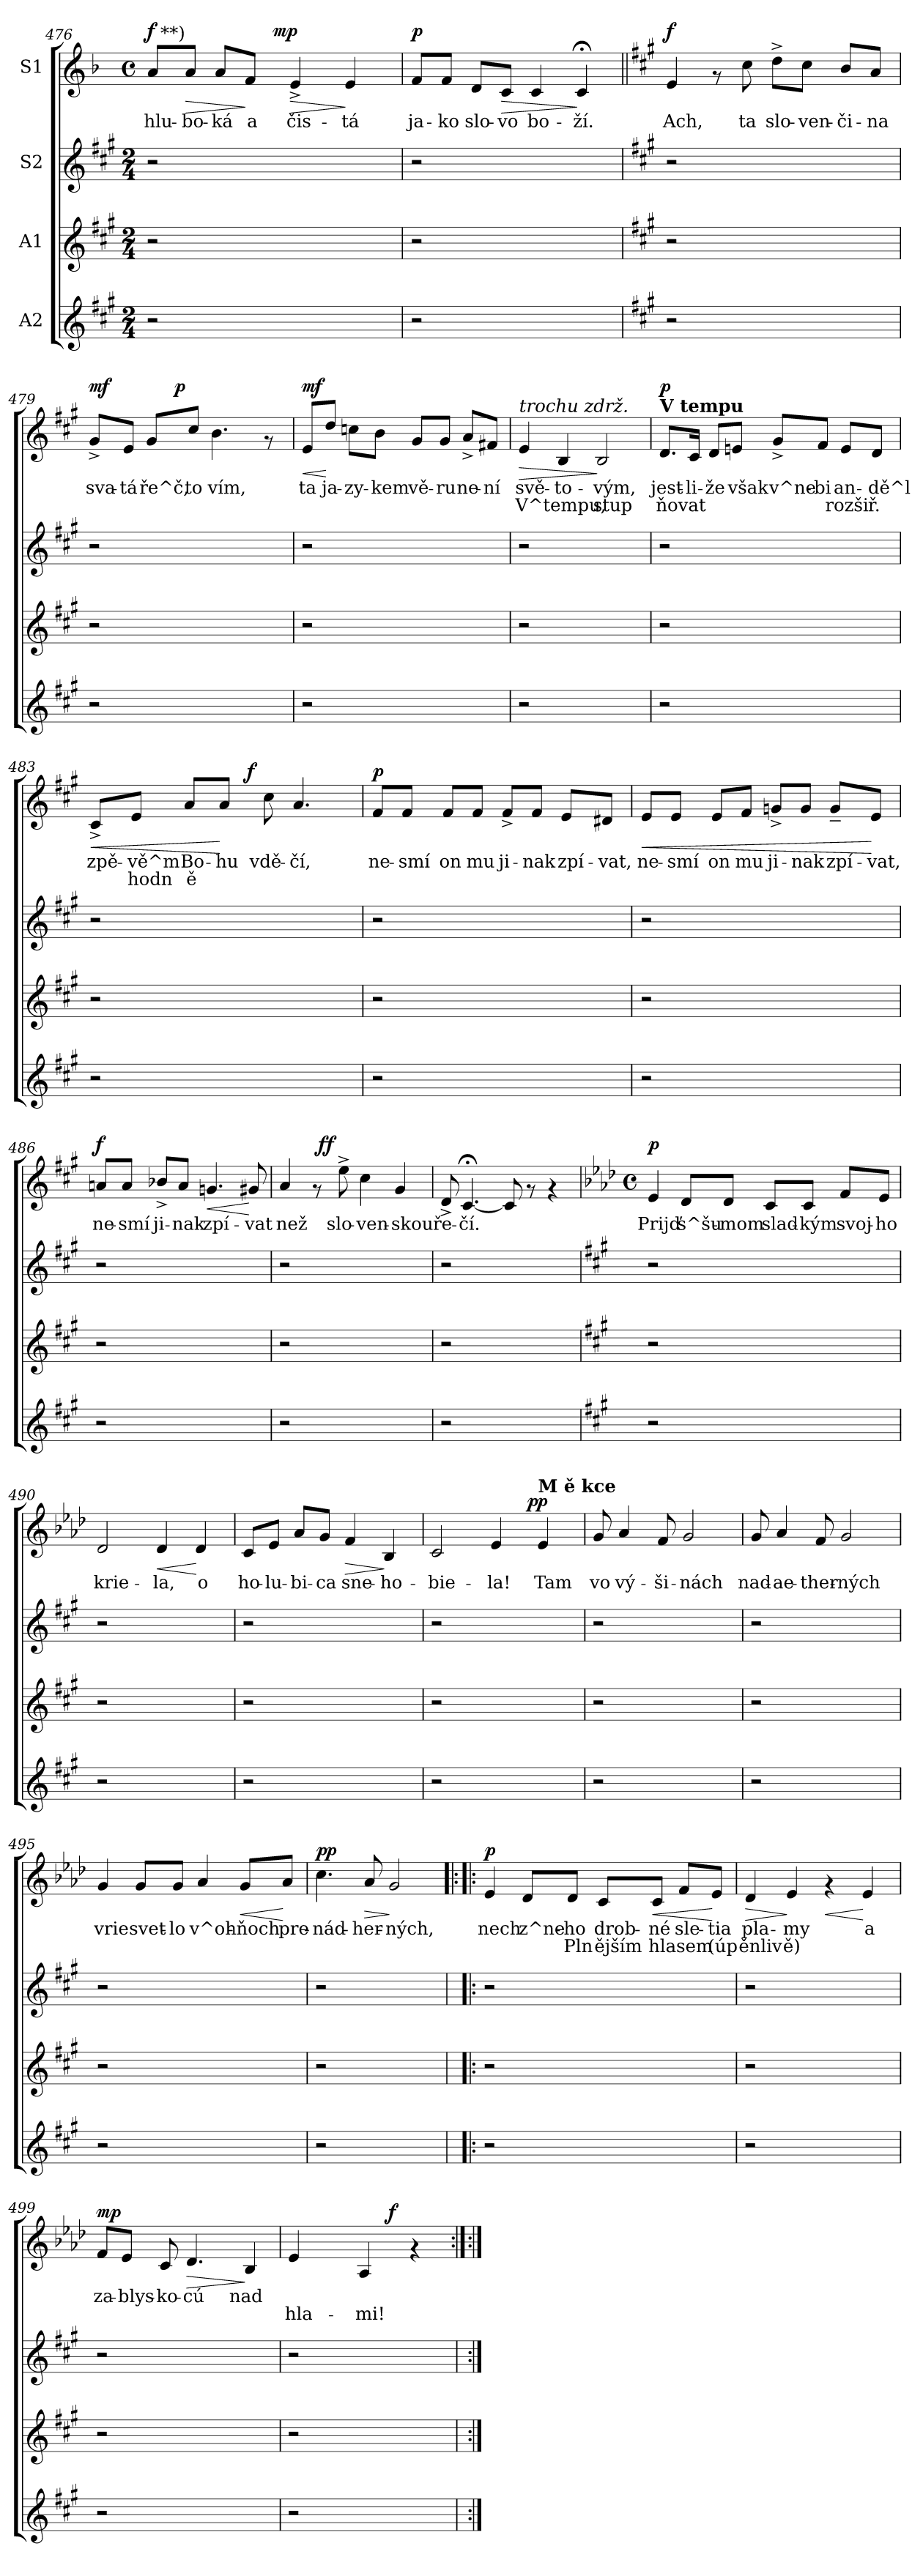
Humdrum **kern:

**kern	**kern	**kern	**kern	**text	**text	**dynam
*part4	*part3	*part2	*part1	*part1	*part1	*part1
*staff4	*staff3	*staff2	*staff1	*staff1	*staff1	*staff1
*I"A2	*I"A1	*I"S2	*I"S1	*	*	*
*clefG2	*clefG2	*clefG2	*clefG2	*	*	*
*k[f#c#g#]	*k[f#c#g#]	*k[f#c#g#]	*k[b-]	*	*	*
*A:	*A:	*A:	*F:	*	*	*
*M2/4	*M2/4	*M2/4	*M4/4	*	*	*
*	*	*	*met(c)	*	*	*
=476	=476	=476	=476	=476	=476	=476
!	!	!	!	!LO:LY:b:cj	!	!LO:DY:a
*	*	*	*^	*	*	*
*	*	*	*	*^	*	*	*
2r	2r	2r	8a/L	4ryy	32ryy	hlu-	.	f
!	!	!	!	!	!LO:TX:a:t=**)	!	!	!
.	.	.	.	.	2ryy	.	.	.
!	!	!	!	!	!	!LO:LY:b:cj	!	!LO:HP:b
.	.	.	8a/J	.	.	-bo-	.	>
!	!	!	!	!	!	!LO:LY:b:cj	!	!
.	.	.	8a/L	8ryy	.	-ká	.	.
!	!	!	!	!	!	!LO:LY:b:cj	!	!
.	.	.	8f/J	16ryy	.	a	.	]
.	.	.	.	64ryy	.	.	.	.
!	!	!	!	!	!	!	!	!LO:DY:a
.	.	.	.	2ryy	.	.	.	mp
!	!	!	!	!	!	!LO:LY:b:cj	!	!LO:HP:b
2ryy	2ryy	2ryy	4e^>/	.	.	čis-	.	>
.	.	.	.	.	4...ryy	.	.	.
!	!	!	!	!	!	!LO:LY:b:cj	!	!
.	.	.	4e/	.	.	-tá	.	]
.	.	.	.	32.ryy	.	.	.	.
=477	=477	=477	=477	=477	=477	=477	=477	=477
!	!	!	!LO:TX:a:i:t=zdrž.	!	!	!	!	!
!	!	!	!	!	!	!LO:LY:b:cj	!	!LO:DY:a
*	*	*	*v	*v	*v	*	*	*
2r	2r	2r	8f/L	ja-	.	p
!	!	!	!	!LO:LY:b:cj	!	!
.	.	.	8f/J	-ko	.	.
!	!	!	!	!LO:LY:b:cj	!	!
.	.	.	8d/L	slo-	.	.
!	!	!	!	!LO:LY:b:cj	!	!LO:HP:b
.	.	.	8c/J	-vo	.	>
!	!	!	!	!LO:LY:b:cj	!	!
2ryy	2ryy	2ryy	4c/	bo-	.	.
!	!	!	!	!LO:LY:b:cj	!	!
.	.	.	4c;</	-ží.	.	]
=478	=478	=478	=478||	=478||	=478||	=478||
*	*	*	*k[f#c#g#]	*	*	*
*	*	*	*A:	*	*	*
!	!	!	!	!LO:LY:b:cj	!	!LO:DY:a
2r	2r	2r	4e/	Ach,	.	f
.	.	.	8rf	.	.	.
!	!	!	!	!LO:LY:b:cj	!	!
.	.	.	8cc#\	ta	.	.
!	!	!	!	!LO:LY:b:cj	!	!
2ryy	2ryy	2ryy	8dd^>\L	slo-	.	.
!	!	!	!	!LO:LY:b:cj	!	!
.	.	.	8cc#\J	-ven-	.	.
!	!	!	!	!LO:LY:b:cj	!	!
.	.	.	8b/L	-či-	.	.
!	!	!	!	!LO:LY:b:cj	!	!
.	.	.	8a/J	-na	.	.
=479	=479	=479	=479	=479	=479	=479
!	!	!	!	!LO:LY:b:cj	!	!LO:DY:a
*	*	*	*^	*	*	*
2r	2r	2r	8g#^>/L	4ryy	sva-	.	mf
!	!	!	!	!	!LO:LY:b:cj	!	!
.	.	.	8e/J	.	-tá	.	.
!	!	!	!	!	!LO:LY:b:cj	!	!
.	.	.	8g#/L	16.ryy	ře^č,	.	.
!	!	!	!	!	!	!	!LO:DY:a
.	.	.	.	2ryy	.	.	p
!	!	!	!	!	!LO:LY:b:cj	!	!
.	.	.	8cc#/J	.	to	.	.
!	!	!	!	!	!LO:LY:b:cj	!	!
2ryy	2ryy	2ryy	4.b\	.	vím,	.	.
.	.	.	.	8ryy	.	.	.
.	.	.	8rf	.	.	.	.
.	.	.	.	32ryy	.	.	.
=480	=480	=480	=480	=480	=480	=480	=480
!	!	!	!	!	!LO:LY:b:cj	!	!LO:HP:b
!	!	!	!	!	!	!	!LO:DY:n=1:a
*	*	*	*v	*v	*	*	*
2r	2r	2r	8e/L	ta	.	< mf
!	!	!	!	!LO:LY:b:cj	!	!
.	.	.	8dd/J	ja-	.	[
!	!	!	!	!LO:LY:b:cj	!	!
.	.	.	8ccn\L	-zy-	.	.
!	!	!	!	!LO:LY:b:cj	!	!
.	.	.	8b\J	-kem	.	.
!	!	!	!	!LO:LY:b:cj	!	!
2ryy	2ryy	2ryy	8g#/L	vě-	.	.
!	!	!	!	!LO:LY:b:cj	!	!
.	.	.	8g#/J	-ru	.	.
!	!	!	!	!LO:LY:b:cj	!	!
.	.	.	8a^>/L	ne-	.	.
!	!	!	!	!LO:LY:b:cj	!	!
.	.	.	8f#X/J	-ní	.	.
!!LO:PB:g=z
=481	=481	=481	=481	=481	=481	=481
!	!	!	!LO:TX:a:i:t=trochu zdrž.	!	!	!
!	!	!	!	!LO:LY:b:cj	!LO:LY:b:cj	!LO:HP:b
2r	2r	2r	4e/	svě-	-V^tempu,	>
!	!	!	!	!LO:LY:b:cj	!LO:LY:b:cj	!
.	.	.	4B/	to-	-	.
!	!	!	!	!LO:LY:b:cj	!LO:LY:b:cj	!
2ryy	2ryy	2ryy	2B/	vým,	stup	]
=482	=482	=482	=482	=482	=482	=482
!	!	!	!LO:TX:a:B:t=V tempu	!	!	!
!	!	!	!	!LO:LY:b:cj	!LO:LY:b:cj	!LO:DY:a
2r	2r	2r	8.d/L	jest-	-ňovat-	p
!	!	!	!	!LO:LY:b:cj	!LO:LY:b:cj	!
.	.	.	16c#/Jk	-li-	--	.
!	!	!	!	!LO:LY:b:cj	!LO:LY:b:cj	!
.	.	.	8d/L	-že	-	.
!	!	!	!	!LO:LY:b:cj	!LO:LY:b:cj	!
.	.	.	8en/J	-však	-	.
!	!	!	!	!LO:LY:b:cj	!LO:LY:b:cj	!
2ryy	2ryy	2ryy	8g#^>/L	-v^ne-	--	.
!	!	!	!	!LO:LY:b:cj	!LO:LY:b:cj	!
.	.	.	8f#/J	-bi	-	.
!	!	!	!	!LO:LY:b:cj	!LO:LY:b:cj	!
.	.	.	8e/L	-an-	-rozši	.
!	!	!	!	!LO:LY:b:cj	!LO:LY:b:cj	!
.	.	.	8d/J	dě^l	ř.-	.
=483	=483	=483	=483	=483	=483	=483
!	!	!	!	!LO:LY:b:cj	!LO:LY:b:cj	!LO:HP:b
*	*	*	*^	*	*	*
2r	2r	2r	8c#^>/L	4ryy	-zpě-	-	<
!	!	!	!	!	!LO:LY:b:cj	!LO:LY:b:cj	!
.	.	.	8e/J	.	vě^m	hodn	.
!	!	!	!	!	!LO:LY:b:cj	!LO:LY:b:cj	!
.	.	.	8a/L	8ryy	Bo-	-ě-	.
!	!	!	!	!	!LO:LY:b:cj	!LO:LY:b:cj	!
.	.	.	8a/J	16ryy	-hu	.	[
.	.	.	.	64ryy	.	.	.
!	!	!	!	!	!	!	!LO:DY:a
.	.	.	.	2ryy	.	.	f
!	!	!	!	!	!LO:LY:b:cj	!LO:LY:b:cj	!
2ryy	2ryy	2ryy	8cc#\	.	vdě-	-	.
!	!	!	!	!	!LO:LY:b:cj	!LO:LY:b:cj	!
.	.	.	4.a/	.	čí,	.	.
.	.	.	.	32.ryy	.	.	.
!!LO:LB:g=z
=484	=484	=484	=484	=484	=484	=484	=484
!	!	!	!	!	!LO:LY:b:cj	!	!LO:DY:a
*	*	*	*v	*v	*	*	*
2r	2r	2r	8f#/L	ne-	.	p
!	!	!	!	!LO:LY:b:cj	!	!
.	.	.	8f#/J	-smí	.	.
!	!	!	!	!LO:LY:b:cj	!	!
.	.	.	8f#/L	on	.	.
!	!	!	!	!LO:LY:b:cj	!	!
.	.	.	8f#/J	mu	.	.
!	!	!	!	!LO:LY:b:cj	!	!
2ryy	2ryy	2ryy	8f#^>/L	ji-	.	.
!	!	!	!	!LO:LY:b:cj	!	!
.	.	.	8f#/J	-nak	.	.
!	!	!	!	!LO:LY:b:cj	!	!
.	.	.	8e/L	zpí-	.	.
!	!	!	!	!LO:LY:b:cj	!	!
.	.	.	8d#X/J	-vat,	.	.
=485	=485	=485	=485	=485	=485	=485
!	!	!	!	!LO:LY:b:cj	!	!LO:HP:b
2r	2r	2r	8e/L	ne-	.	<
!	!	!	!	!LO:LY:b:cj	!	!
.	.	.	8e/J	-smí	.	.
!	!	!	!	!LO:LY:b:cj	!	!
.	.	.	8e/L	on	.	.
!	!	!	!	!LO:LY:b:cj	!	!
.	.	.	8f#/J	mu	.	.
!	!	!	!	!LO:LY:b:cj	!	!
2ryy	2ryy	2ryy	8gn^>/L	ji-	.	.
!	!	!	!	!LO:LY:b:cj	!	!
.	.	.	8g/J	-nak	.	.
!	!	!	!	!LO:LY:b:cj	!	!
.	.	.	8g~</L	zpí-	.	.
!	!	!	!	!LO:LY:b:cj	!	!
.	.	.	8e/J	-vat,	.	[
=486	=486	=486	=486	=486	=486	=486
!	!	!	!	!LO:LY:b:cj	!	!LO:DY:a
2r	2r	2r	8an/L	ne-	.	f
!	!	!	!	!LO:LY:b:cj	!	!
.	.	.	8a/J	-smí	.	.
!	!	!	!	!LO:LY:b:cj	!	!
.	.	.	8b-X^>/L	ji-	.	.
!	!	!	!	!LO:LY:b:cj	!	!
.	.	.	8a/J	-nak	.	.
!	!	!	!	!LO:LY:b:cj	!	!LO:HP:b
2ryy	2ryy	2ryy	4.gn/	zpí-	.	<
!	!	!	!	!LO:LY:b:cj	!	!
.	.	.	8g#X/	-vat	.	[
!!LO:LB:g=z
=487	=487	=487	=487	=487	=487	=487
!	!	!	!	!LO:LY:b:cj	!	!
*	*	*	*^	*	*	*
2r	2r	2r	4a/	4ryy	než	.	.
.	.	.	8rf	64ryy	.	.	.
!	!	!	!	!	!	!	!LO:DY:a
.	.	.	.	2ryy	.	.	ff
!	!	!	!	!	!LO:LY:b:cj	!	!
.	.	.	8ee^>\	.	slo-	.	.
!	!	!	!	!	!LO:LY:b:cj	!	!
2ryy	2ryy	2ryy	4cc#\	.	-ven-	.	.
!	!	!	!	!	!LO:LY:b:cj	!	!
.	.	.	4g#/	.	-skou	.	.
.	.	.	.	8...ryy	.	.	.
=488	=488	=488	=488	=488	=488	=488	=488
!	!	!	!	!	!LO:LY:b:cj	!	!
*	*	*	*v	*v	*	*	*
2r	2r	2r	8d^>/	ře-	.	.
!	!	!	!	!LO:LY:b:cj	!	!
.	.	.	[<4.c#;</	-čí.	.	.
!	!	!	!	!LO:LY:b:cj	!	!
2ryy	2ryy	2ryy	8c#/]	.	.	.
.	.	.	8rf	.	.	.
.	.	.	4rf	.	.	.
=489	=489	=489	=489!	=489!	=489!	=489!
*	*	*	*k[b-e-a-d-]	*	*	*
*	*	*	*A-:	*	*	*
*	*	*	*M4/4	*	*	*
*	*	*	*met(c)	*	*	*
!	!	!	!	!LO:LY:b:cj	!	!LO:DY:a
2r	2r	2r	4e-/	Prijď	.	p
!	!	!	!	!LO:LY:b:cj	!	!
.	.	.	8d-/L	s^šu-	.	.
!	!	!	!	!LO:LY:b:cj	!	!
.	.	.	8d-/J	-mom	.	.
!	!	!	!	!LO:LY:b:cj	!	!
2ryy	2ryy	2ryy	8c/L	slad-	.	.
!	!	!	!	!LO:LY:b:cj	!	!
.	.	.	8c/J	-kým	.	.
!	!	!	!	!LO:LY:b:cj	!	!
.	.	.	8f/L	svoj-	.	.
!	!	!	!	!LO:LY:b:cj	!	!
.	.	.	8e-/J	-ho	.	.
=490	=490	=490	=490	=490	=490	=490
!	!	!	!	!LO:LY:b:cj	!	!
2r	2r	2r	2d-/	krie-	.	.
!	!	!	!	!LO:LY:b:cj	!	!LO:HP:b
2ryy	2ryy	2ryy	4d-/	-la,	.	<
!	!	!	!	!LO:LY:b:cj	!	!
.	.	.	4d-/	o	.	[
=491	=491	=491	=491	=491	=491	=491
!	!	!	!	!LO:LY:b:cj	!	!
2r	2r	2r	8c/L	ho-	.	.
!	!	!	!	!LO:LY:b:cj	!	!
.	.	.	8e-/J	-lu-	.	.
!	!	!	!	!LO:LY:b:cj	!	!
.	.	.	8a-/L	-bi-	.	.
!	!	!	!	!LO:LY:b:cj	!	!
.	.	.	8g/J	-ca	.	.
!	!	!	!	!LO:LY:b:cj	!	!LO:HP:b
2ryy	2ryy	2ryy	4f/	sne-	.	>
!	!	!	!	!LO:LY:b:cj	!	!
.	.	.	4B-/	-ho-	.	]
!!LO:LB:g=z
=492	=492	=492	=492	=492	=492	=492
!	!	!	!	!LO:LY:b:cj	!	!
*	*	*	*^	*	*	*
2r	2r	2r	2c/	2ryy	-bie-	.	.
!	!	!	!	!	!LO:LY:b:cj	!	!
2ryy	2ryy	2ryy	4e-/	8..ryy	-la!	.	.
!	!	!	!	!	!	!	!LO:DY:a
.	.	.	.	4ryy	.	.	pp
!	!	!	!LO:TX:a:B:t=M ě kce	!	!	!	!
!	!	!	!	!	!LO:LY:b:cj	!	!
.	.	.	4e-/	.	Tam	.	.
.	.	.	.	32ryy	.	.	.
=493	=493	=493	=493	=493	=493	=493	=493
!	!	!	!	!	!LO:LY:b:cj	!	!
*	*	*	*v	*v	*	*	*
2r	2r	2r	8g/	vo	.	.
!	!	!	!	!LO:LY:b:cj	!	!
.	.	.	4a-/	vý-	.	.
!	!	!	!	!LO:LY:b:cj	!	!
.	.	.	8f/	-ši-	.	.
!	!	!	!	!LO:LY:b:cj	!	!
2ryy	2ryy	2ryy	2g/	-nách	.	.
=494	=494	=494	=494	=494	=494	=494
!	!	!	!	!LO:LY:b:cj	!	!
2r	2r	2r	8g/	nad-	.	.
!	!	!	!	!LO:LY:b:cj	!	!
.	.	.	4a-/	-ae-	.	.
!	!	!	!	!LO:LY:b:cj	!	!
.	.	.	8f/	-ther-	.	.
!	!	!	!	!LO:LY:b:cj	!	!
2ryy	2ryy	2ryy	2g/	-ných	.	.
=495	=495	=495	=495	=495	=495	=495
!	!	!	!	!LO:LY:b:cj	!	!
2r	2r	2r	4g/	vrie	.	.
!	!	!	!	!LO:LY:b:cj	!	!
.	.	.	8g/L	svet-	.	.
!	!	!	!	!LO:LY:b:cj	!	!
.	.	.	8g/J	-lo	.	.
!	!	!	!	!LO:LY:b:cj	!	!
2ryy	2ryy	2ryy	4a-/	v^oh-	.	.
!	!	!	!	!LO:LY:b:cj	!	!LO:HP:b
.	.	.	8g/L	-ňoch	.	<
!	!	!	!	!LO:LY:b:cj	!	!
.	.	.	8a-/J	pre-	.	[
!!LO:LB:g=z
=496	=496	=496	=496	=496	=496	=496
!	!	!	!	!LO:LY:b:cj	!	!LO:DY:a
2r	2r	2r	4.cc\	-nád-	.	pp
!	!	!	!	!LO:LY:b:cj	!	!LO:HP:b
.	.	.	8a-/	-her-	.	>
!	!	!	!	!LO:LY:b:cj	!	!
2ryy	2ryy	2ryy	2g/	-ných,	.	]
=497	=497	=497	=497!|:	=497!|:	=497!|:	=497!|:
!	!	!	!	!LO:LY:b:cj	!LO:LY:b:cj	!LO:DY:a
2r	2r	2r	4e-/	nech	.	p
!	!	!	!	!LO:LY:b:cj	!LO:LY:b:cj	!
.	.	.	8d-/L	z^ne-	-	.
!	!	!	!	!LO:LY:b:cj	!LO:LY:b:cj	!
.	.	.	8d-/J	ho	Pln	.
!	!	!	!	!LO:LY:b:cj	!LO:LY:b:cj	!
2ryy	2ryy	2ryy	8c/L	drob-	-ějším	.
!	!	!	!	!LO:LY:b:cj	!LO:LY:b:cj	!LO:HP:b
.	.	.	8c/J	né	hlasem	<
!	!	!	!	!LO:LY:b:cj	!LO:LY:b:cj	!
.	.	.	8f/L	sle-	-	.
!	!	!	!	!LO:LY:b:cj	!LO:LY:b:cj	!
.	.	.	8e-/J	tia	(úp	[
=498	=498	=498	=498	=498	=498	=498
!	!	!	!	!LO:LY:b:cj	!LO:LY:b:cj	!LO:HP:b
2r	2r	2r	4d-/	pla-	-ěnliv	>
!	!	!	!	!LO:LY:b:cj	!LO:LY:b:cj	!
.	.	.	4e-/	my	ě)	]
!	!	!	!	!	!	!LO:HP:b
2ryy	2ryy	2ryy	4rf	.	.	<
!	!	!	!	!LO:LY:b:cj	!LO:LY:b:cj	!
.	.	.	4e-/	a	.	[
=499	=499	=499	=499	=499	=499	=499
!	!	!	!	!LO:LY:b:cj	!	!LO:DY:a
2r	2r	2r	8f/L	za-	.	mp
!	!	!	!	!LO:LY:b:cj	!	!
.	.	.	8e-/J	-blys-	.	.
!	!	!	!	!LO:LY:b:cj	!	!
.	.	.	8c/	-ko-	.	.
!	!	!	!	!LO:LY:b:cj	!	!LO:HP:b
.	.	.	4.d-/	-cú	.	>
2ryy	2ryy	2ryy	.	.	.	.
!	!	!	!	!LO:LY:b:cj	!	!
.	.	.	4B-/	nad	.	]
!!LO:PB:g=z
=500	=500	=500	=500	=500	=500	=500
!	!	!	!	!LO:LY:b:cj	!LO:LY:b:cj	!
*	*	*	*^	*	*	*
2r	2r	2r	4e-/	2ryy	.	hla-	.
.	.	.	4ryy	.	.	.	.
!	!	!	!	!	!LO:LY:b:cj	!LO:LY:b:cj	!
2ryy	2ryy	2ryy	4A-/	8ryy	-	mi!	.
.	.	.	.	64ryy	.	.	.
!	!	!	!	!	!	!	!LO:DY:b
.	.	.	.	4ryy	.	.	f
.	.	.	4rf	.	.	.	.
.	.	.	.	16..ryy	.	.	.
*	*	*	*v	*v	*	*	*
=	=	=	=:|!	=:|!	=:|!	=:|!
*-	*-	*-	*-	*-	*-	*-
